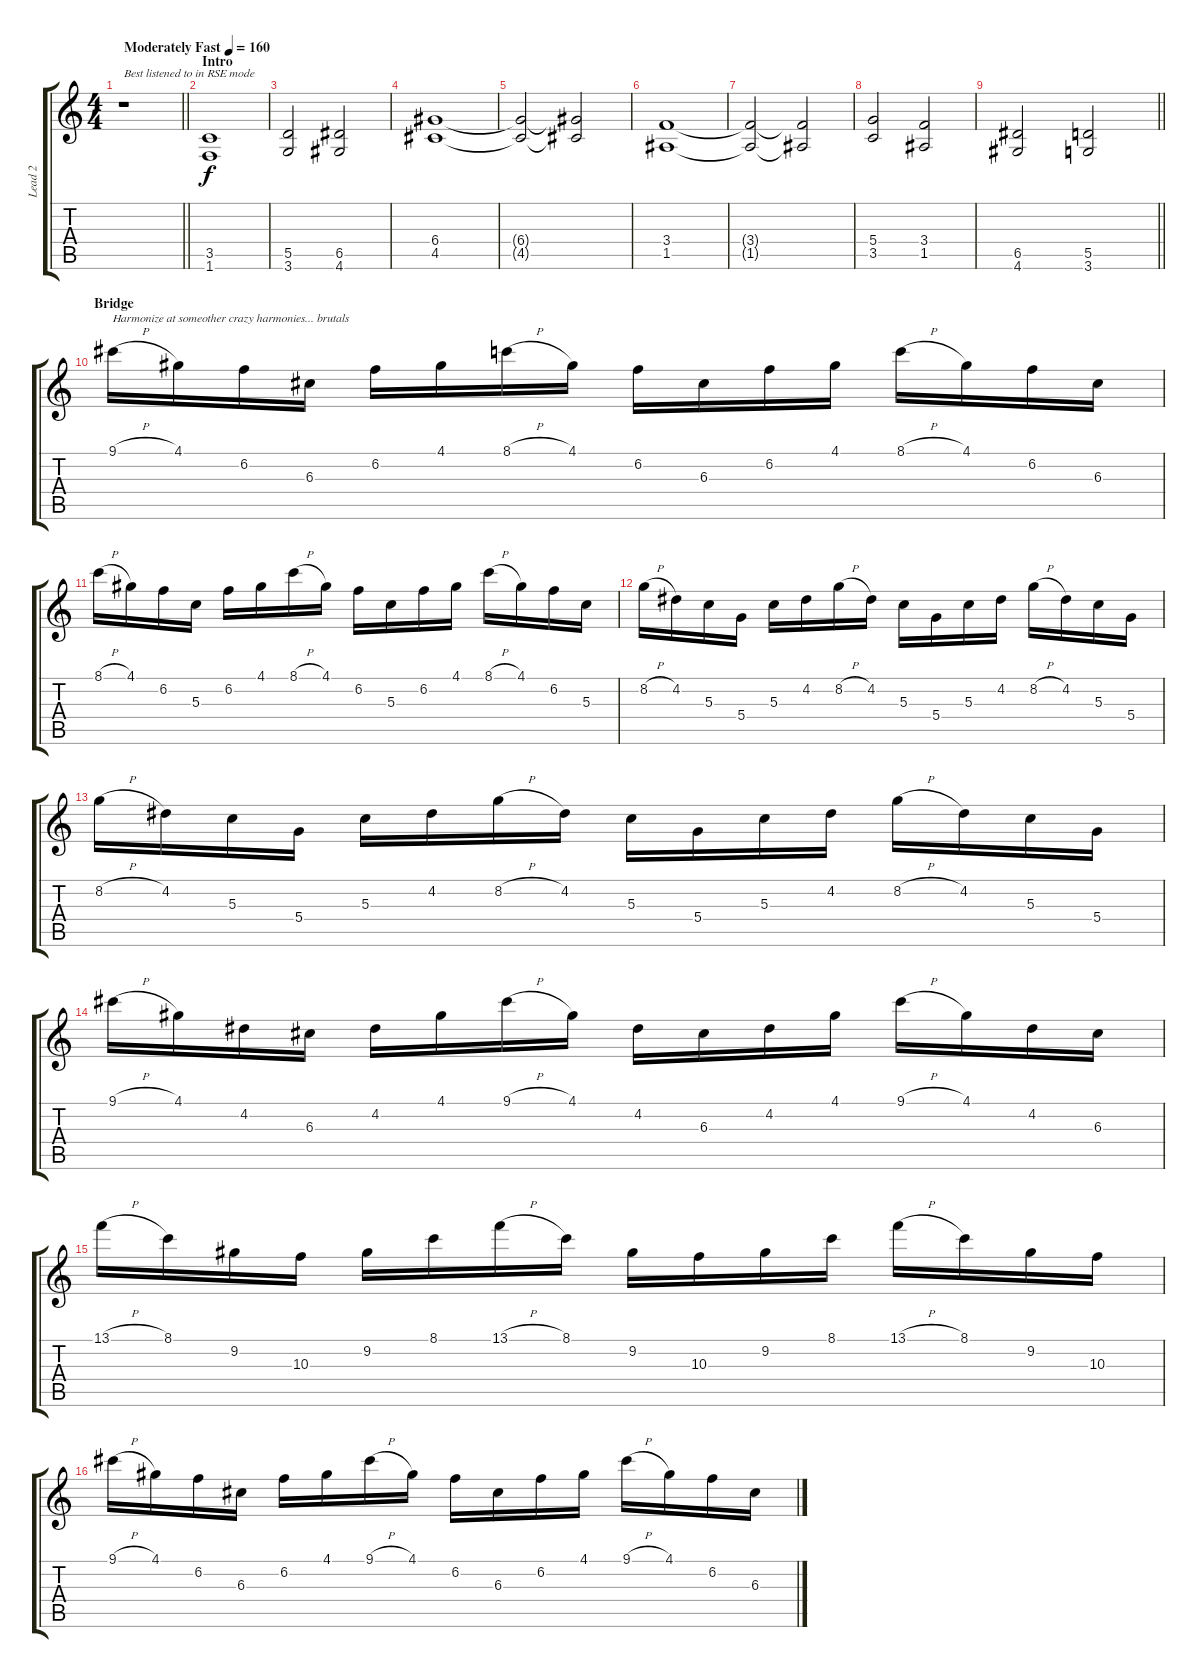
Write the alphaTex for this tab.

\track ("Lead 2" "Lead 2") {instrument distortionguitar}
\staff {score tabs}
\tuning (E4 B3 G3 D3 A2 E2) {hide}
\ts (4 4)
\tempo (160 "Moderately Fast")
\clef g2
\barLineRight lightlight
\ks c
r.1{txt "Best listened to in RSE mode" dy f instrument distortionguitar} |
\section ("" "Intro")
(3.5 1.6).1{volume 16} |
(5.5 3.6).2 (6.5 4.6).2 |
(6.4 4.5).1 |
(6.4{t} 4.5{t}).2 (6.4{t} 4.5{t}).2 |
(3.4 1.5).1 |
(3.4{t} 1.5{t}).2 (3.4{t} 1.5{t}).2 |
(5.4 3.5).2 (3.4 1.5).2 |
\barLineRight lightlight
(6.5 4.6).2 (5.5 3.6).2 |
\section ("" "Bridge")
9.1{h}.16{txt "Harmonize at someother crazy harmonies... brutals" volume 10} 4.1.16 6.2.16 6.3.16 6.2.16 4.1.16 8.1{h}.16 4.1.16 6.2.16 6.3.16 6.2.16 4.1.16 8.1{h}.16 4.1.16 6.2.16 6.3.16 |
8.1{h}.16 4.1.16 6.2.16 5.3.16 6.2.16 4.1.16 8.1{h}.16 4.1.16 6.2.16 5.3.16 6.2.16 4.1.16 8.1{h}.16 4.1.16 6.2.16 5.3.16 |
8.2{h}.16 4.2.16 5.3.16 5.4.16 5.3.16 4.2.16 8.2{h}.16 4.2.16 5.3.16 5.4.16 5.3.16 4.2.16 8.2{h}.16 4.2.16 5.3.16 5.4.16 |
8.2{h}.16 4.2.16 5.3.16 5.4.16 5.3.16 4.2.16 8.2{h}.16 4.2.16 5.3.16 5.4.16 5.3.16 4.2.16 8.2{h}.16 4.2.16 5.3.16 5.4.16 |
9.1{h}.16 4.1.16 4.2.16 6.3.16 4.2.16 4.1.16 9.1{h}.16 4.1.16 4.2.16 6.3.16 4.2.16 4.1.16 9.1{h}.16 4.1.16 4.2.16 6.3.16 |
13.1{h}.16 8.1.16 9.2.16 10.3.16 9.2.16 8.1.16 13.1{h}.16 8.1.16 9.2.16 10.3.16 9.2.16 8.1.16 13.1{h}.16 8.1.16 9.2.16 10.3.16 |
9.1{h}.16 4.1.16 6.2.16 6.3.16 6.2.16 4.1.16 9.1{h}.16 4.1.16 6.2.16 6.3.16 6.2.16 4.1.16 9.1{h}.16 4.1.16 6.2.16 6.3.16
